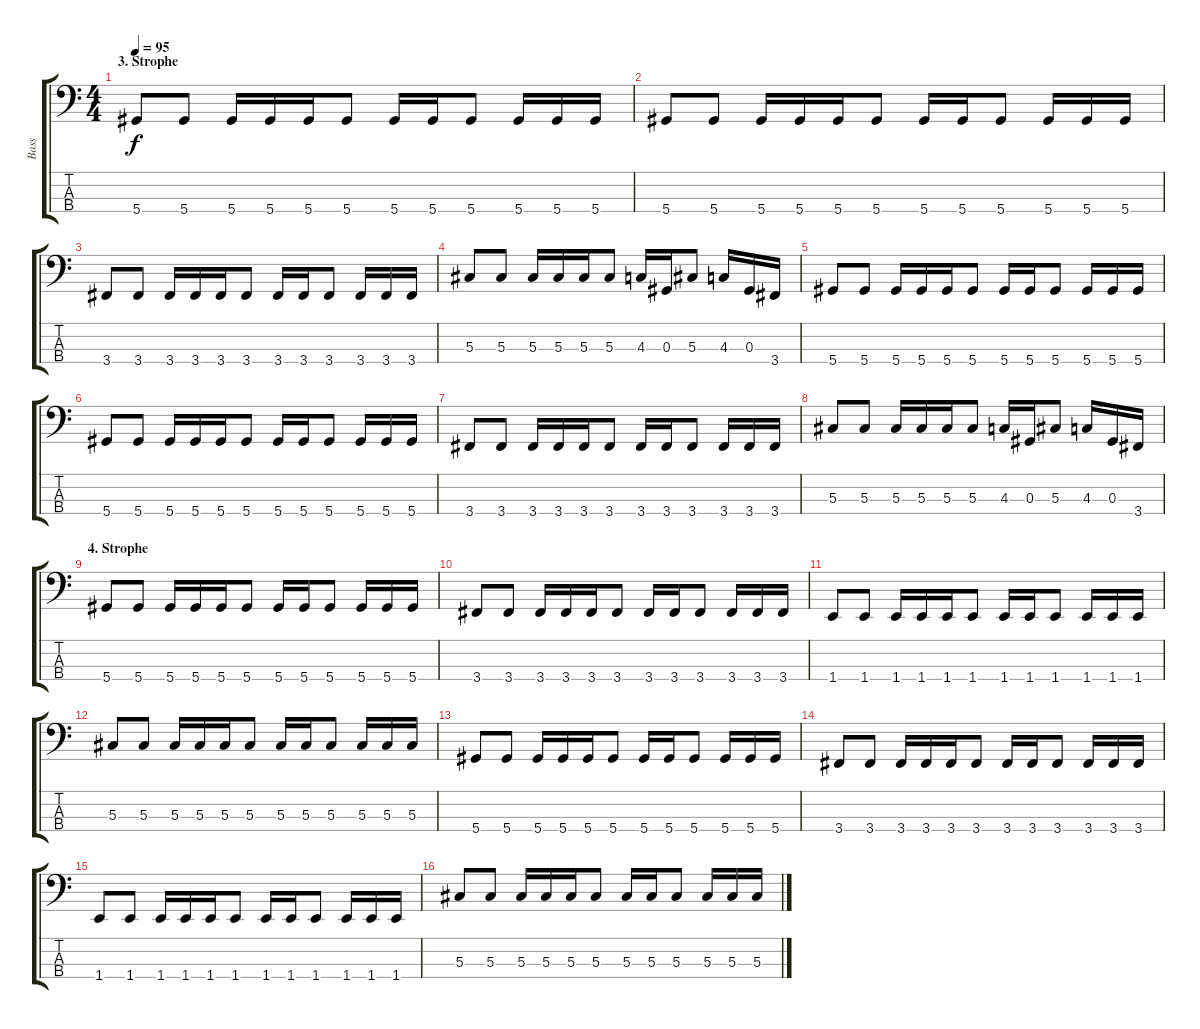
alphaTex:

\track ("Bass" "Bass") {instrument electricbasspick}
\staff {score tabs}
\tuning (Gb2 Db2 Ab1 Eb1) {hide}
\ts (4 4)
\section ("" "3. Strophe")
\tempo 95
\clef f4
\ks c
5.4.8{dy f} 5.4.8 5.4.16 5.4.16 5.4.16 5.4.8 5.4.16 5.4.16 5.4.8 5.4.16 5.4.16 5.4.16 |
5.4.8 5.4.8 5.4.16 5.4.16 5.4.16 5.4.8 5.4.16 5.4.16 5.4.8 5.4.16 5.4.16 5.4.16 |
3.4.8 3.4.8 3.4.16 3.4.16 3.4.16 3.4.8 3.4.16 3.4.16 3.4.8 3.4.16 3.4.16 3.4.16 |
5.3.8 5.3.8 5.3.16 5.3.16 5.3.16 5.3.8 4.3.16 0.3.16 5.3.8 4.3.16 0.3.16 3.4.16 |
5.4.8 5.4.8 5.4.16 5.4.16 5.4.16 5.4.8 5.4.16 5.4.16 5.4.8 5.4.16 5.4.16 5.4.16 |
5.4.8 5.4.8 5.4.16 5.4.16 5.4.16 5.4.8 5.4.16 5.4.16 5.4.8 5.4.16 5.4.16 5.4.16 |
3.4.8 3.4.8 3.4.16 3.4.16 3.4.16 3.4.8 3.4.16 3.4.16 3.4.8 3.4.16 3.4.16 3.4.16 |
5.3.8 5.3.8 5.3.16 5.3.16 5.3.16 5.3.8 4.3.16 0.3.16 5.3.8 4.3.16 0.3.16 3.4.16 |
\section ("" "4. Strophe")
5.4.8 5.4.8 5.4.16 5.4.16 5.4.16 5.4.8 5.4.16 5.4.16 5.4.8 5.4.16 5.4.16 5.4.16 |
3.4.8 3.4.8 3.4.16 3.4.16 3.4.16 3.4.8 3.4.16 3.4.16 3.4.8 3.4.16 3.4.16 3.4.16 |
1.4.8 1.4.8 1.4.16 1.4.16 1.4.16 1.4.8 1.4.16 1.4.16 1.4.8 1.4.16 1.4.16 1.4.16 |
5.3.8 5.3.8 5.3.16 5.3.16 5.3.16 5.3.8 5.3.16 5.3.16 5.3.8 5.3.16 5.3.16 5.3.16 |
5.4.8 5.4.8 5.4.16 5.4.16 5.4.16 5.4.8 5.4.16 5.4.16 5.4.8 5.4.16 5.4.16 5.4.16 |
3.4.8 3.4.8 3.4.16 3.4.16 3.4.16 3.4.8 3.4.16 3.4.16 3.4.8 3.4.16 3.4.16 3.4.16 |
1.4.8 1.4.8 1.4.16 1.4.16 1.4.16 1.4.8 1.4.16 1.4.16 1.4.8 1.4.16 1.4.16 1.4.16 |
5.3.8 5.3.8 5.3.16 5.3.16 5.3.16 5.3.8 5.3.16 5.3.16 5.3.8 5.3.16 5.3.16 5.3.16
